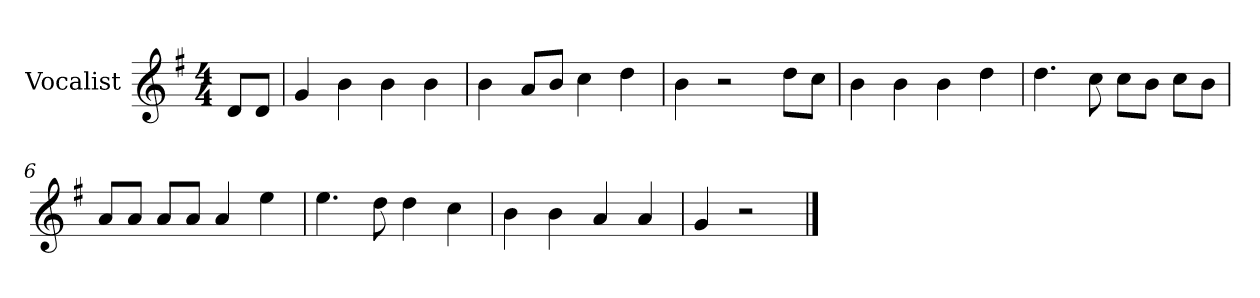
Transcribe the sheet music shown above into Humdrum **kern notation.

**kern
*part1
*staff1
*I"Vocalist
*k[f#]
*G:
*M4/4
=
8dL
8dJ
=1
4g
4b
4b
4b
=2
4b
8aL
8bJ
4cc
4dd
=3
4b
2r
8ddL
8ccJ
=4
4b
4b
4b
4dd
=5
4.dd
8cc
8ccL
8bJ
8ccL
8bJ
=6
8aL
8aJ
8aL
8aJ
4a
4ee
=7
4.ee
8dd
4dd
4cc
=8
4b
4b
4a
4a
=9
4g
2r
==
*-
